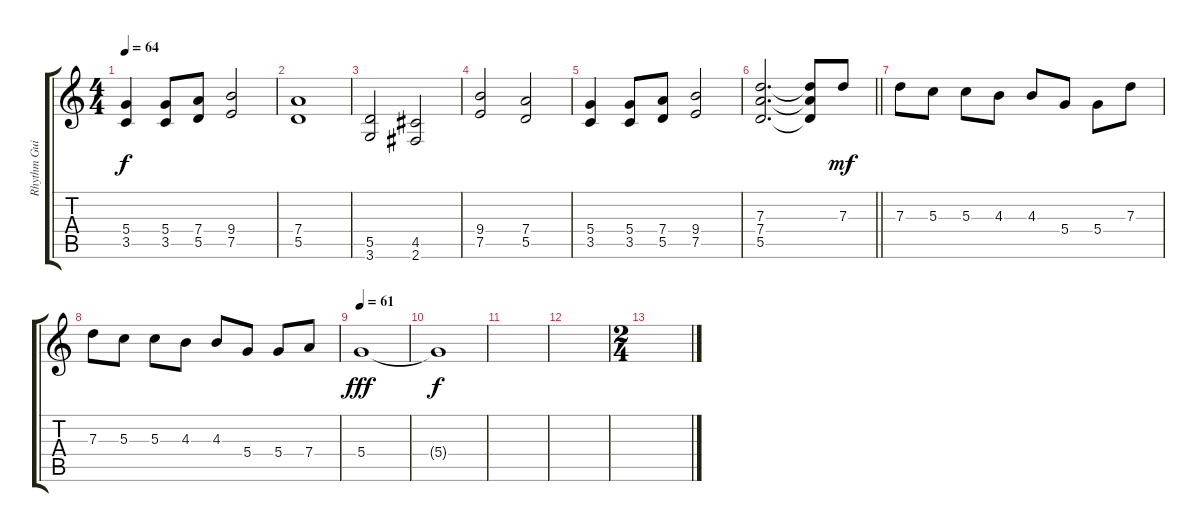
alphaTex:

\track ("Rhythm Guitar - John Norum" "Rhythm Gui") {instrument distortionguitar}
\staff {score tabs}
\tuning (E4 B3 G3 D3 A2 E2) {hide}
\ts (4 4)
\tempo 64
\clef g2
\ks c
(5.4 3.5).4{dy f} (5.4 3.5).8 (7.4 5.5).8 (9.4 7.5).2 |
(7.4 5.5).1 |
(5.5 3.6).2 (4.5 2.6).2 |
(9.4 7.5).2 (7.4 5.5).2 |
(5.4 3.5).4 (5.4 3.5).8 (7.4 5.5).8 (9.4 7.5).2 |
\barLineRight lightlight
(7.3 7.4 5.5).2{d} (7.3{t} 7.4{t} 5.5{t}).8 7.3.8{dy mf} |
7.3.8 5.3.8 5.3.8 4.3.8 4.3.8 5.4.8 5.4.8 7.3.8 |
7.3.8 5.3.8 5.3.8 4.3.8 4.3.8 5.4.8 5.4.8 7.4.8 |
\tempo 61
5.4.1{dy fff} |
5.4{t}.1{dy f} |
|
|
\ts (2 4)
